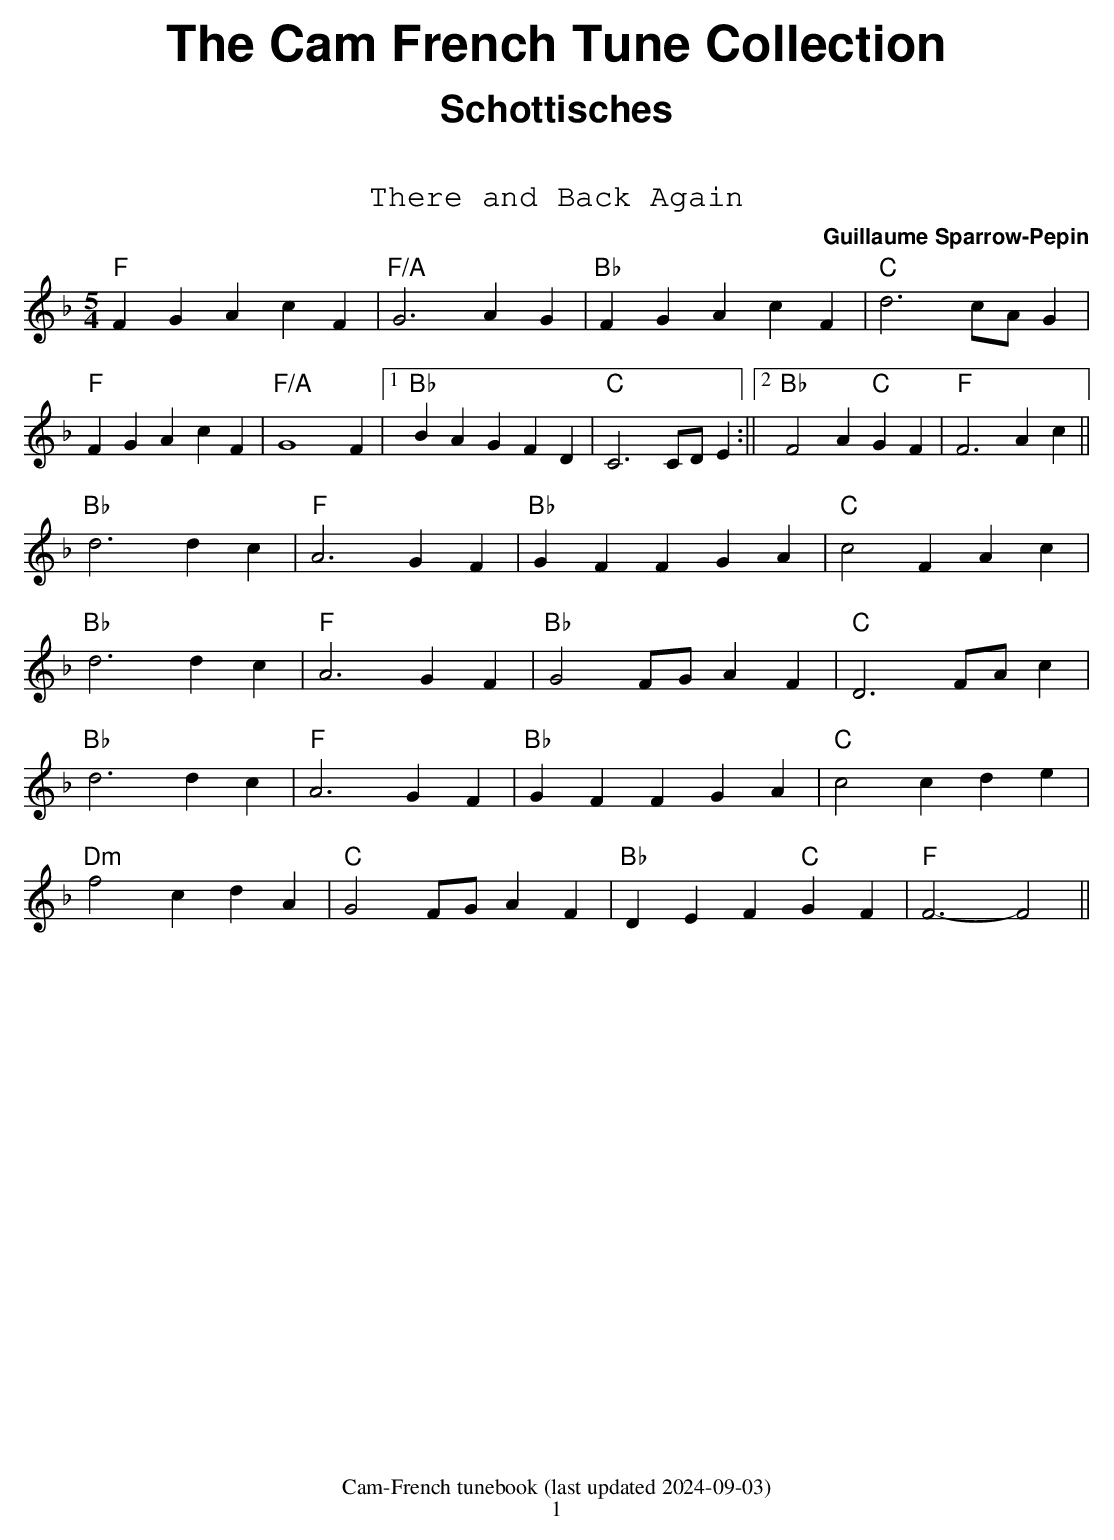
X:1
T: There and Back Again
M: 5/4
L: 1/4
C: Guillaume Sparrow-Pepin
K: F
"F"FGAcF| "F/A" G3 AG| "Bb" FGAcF|"C" d3 c/A/G |
"F"FGA cF|"F/A" G4 F |1"Bb"BAG FD | "C"C3 C/D/E :||2 "Bb"F2 A"C"GF |"F" F3 Ac ||
"Bb" d3 dc| "F"A3 GF | "Bb"GFFGA | "C"c2FAc|
"Bb" d3 dc |"F"A3 GF | "Bb"G2 F/G/ AF | "C"D3 F/A/c |
"Bb"d3 dc |"F" A3 GF | "Bb"GFF GA | "C"c2 cde |
"Dm"f2 cdA|"C" G2 F/G/ AF |"Bb" DE F"C"GF |"F" F3- F2||
